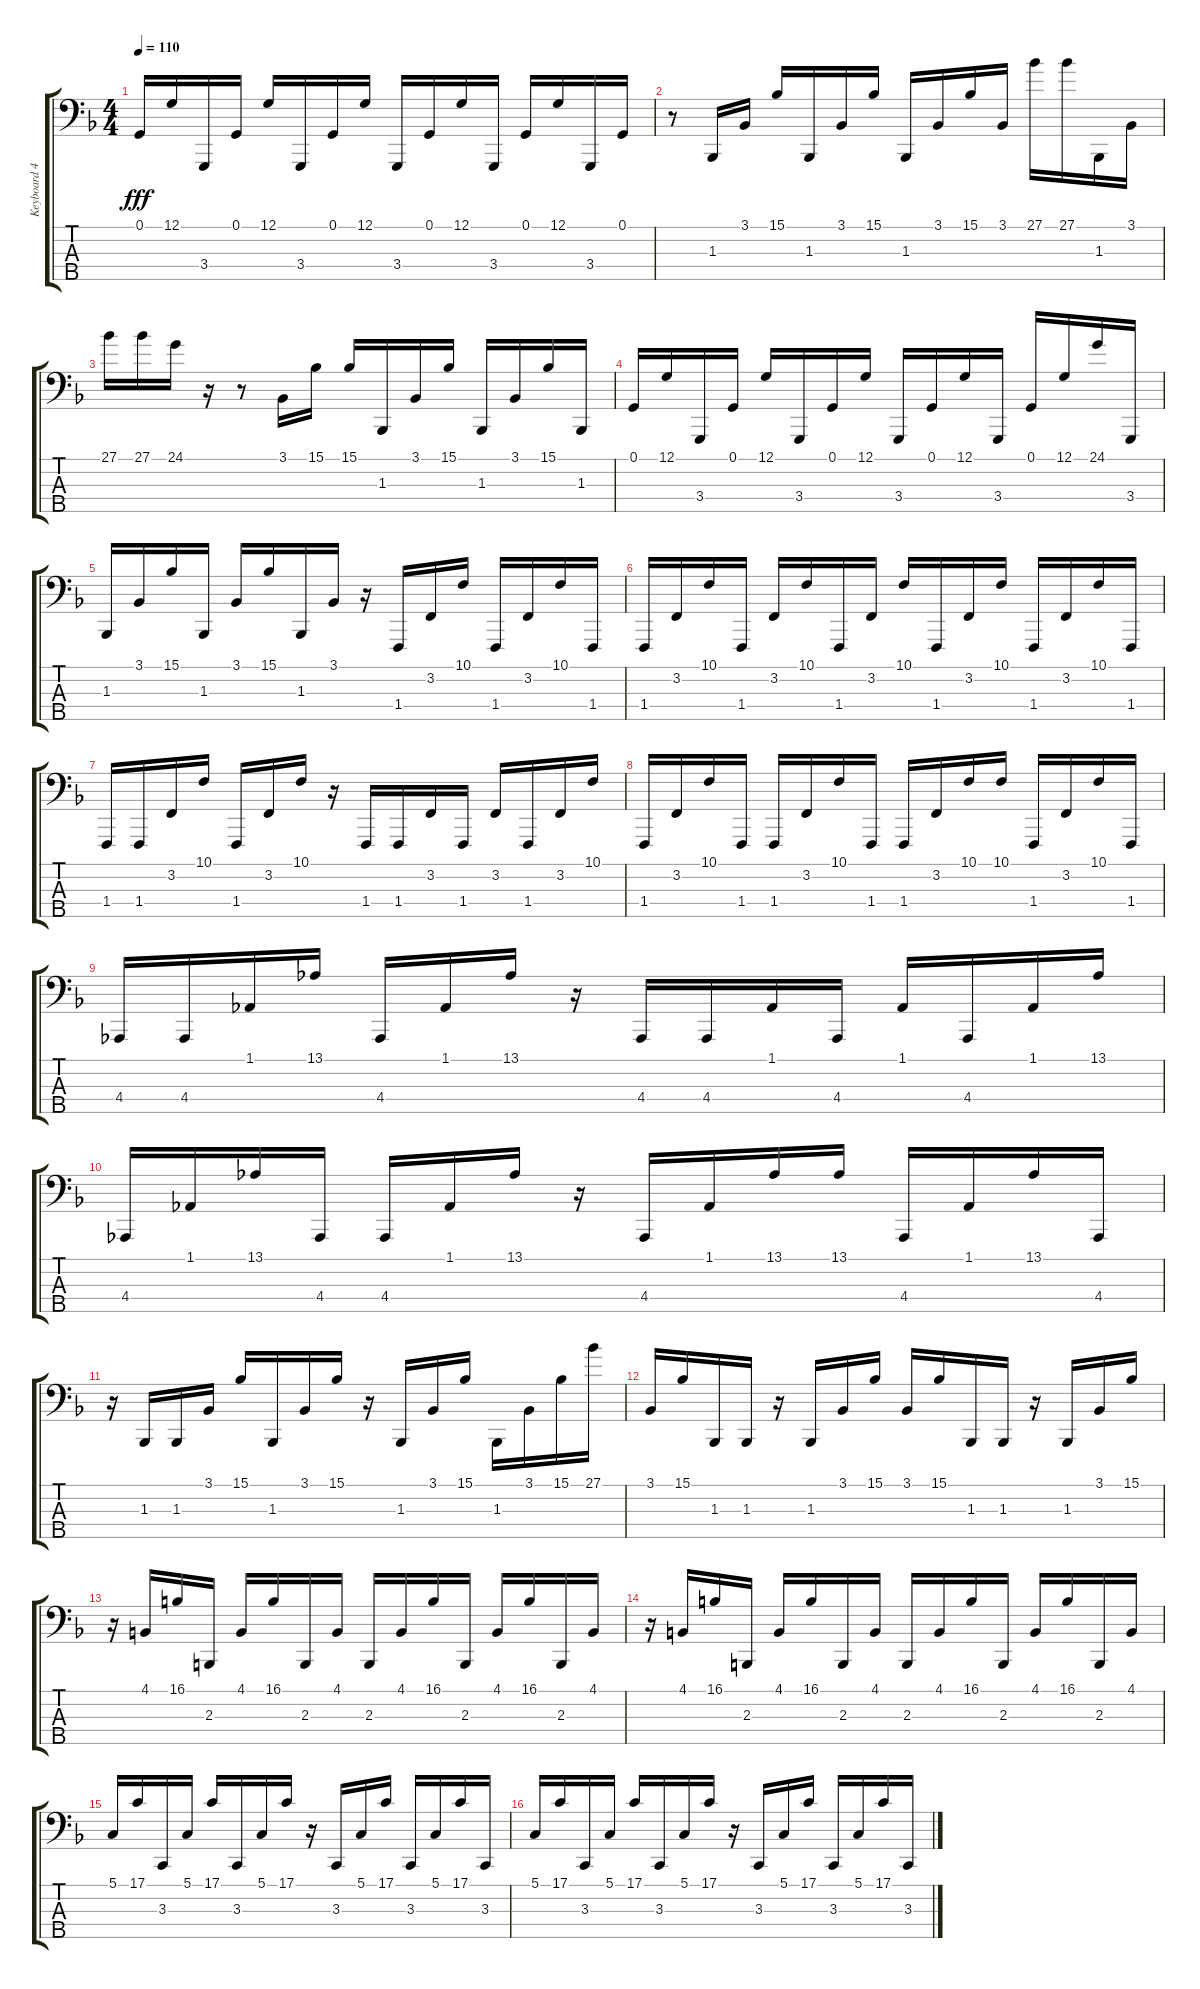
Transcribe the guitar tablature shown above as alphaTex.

\track ("Keyboard 4" "Keyboard 4") {instrument lead8bassandlead}
\staff {score tabs}
\tuning (G2 D2 A1 E1 B0) {hide}
\ts (4 4)
\tempo 110
\clef f4
\ks f
0.1.16{dy fff} 12.1.16 3.4.16 0.1.16 12.1.16 3.4.16 0.1.16 12.1.16 3.4.16 0.1.16 12.1.16 3.4.16 0.1.16 12.1.16 3.4.16 0.1.16 |
r.8 1.3.16 3.1.16 15.1.16 1.3.16 3.1.16 15.1.16 1.3.16 3.1.16 15.1.16 3.1.16 27.1.16 27.1.16 1.3.16 3.1.16 |
27.1.16 27.1.16 24.1.16 r.16 r.8 3.1.16 15.1.16 15.1.16 1.3.16 3.1.16 15.1.16 1.3.16 3.1.16 15.1.16 1.3.16 |
0.1.16 12.1.16 3.4.16 0.1.16 12.1.16 3.4.16 0.1.16 12.1.16 3.4.16 0.1.16 12.1.16 3.4.16 0.1.16 12.1.16 24.1.16 3.4.16 |
1.3.16 3.1.16 15.1.16 1.3.16 3.1.16 15.1.16 1.3.16 3.1.16 r.16 1.4.16 3.2.16 10.1.16 1.4.16 3.2.16 10.1.16 1.4.16 |
1.4.16 3.2.16 10.1.16 1.4.16 3.2.16 10.1.16 1.4.16 3.2.16 10.1.16 1.4.16 3.2.16 10.1.16 1.4.16 3.2.16 10.1.16 1.4.16 |
1.4.16 1.4.16 3.2.16 10.1.16 1.4.16 3.2.16 10.1.16 r.16 1.4.16 1.4.16 3.2.16 1.4.16 3.2.16 1.4.16 3.2.16 10.1.16 |
1.4.16 3.2.16 10.1.16 1.4.16 1.4.16 3.2.16 10.1.16 1.4.16 1.4.16 3.2.16 10.1.16 10.1.16 1.4.16 3.2.16 10.1.16 1.4.16 |
4.4.16 4.4.16 1.1.16 13.1.16 4.4.16 1.1.16 13.1.16 r.16 4.4.16 4.4.16 1.1.16 4.4.16 1.1.16 4.4.16 1.1.16 13.1.16 |
4.4.16 1.1.16 13.1.16 4.4.16 4.4.16 1.1.16 13.1.16 r.16 4.4.16 1.1.16 13.1.16 13.1.16 4.4.16 1.1.16 13.1.16 4.4.16 |
r.16 1.3.16 1.3.16 3.1.16 15.1.16 1.3.16 3.1.16 15.1.16 r.16 1.3.16 3.1.16 15.1.16 1.3.16 3.1.16 15.1.16 27.1.16 |
3.1.16 15.1.16 1.3.16 1.3.16 r.16 1.3.16 3.1.16 15.1.16 3.1.16 15.1.16 1.3.16 1.3.16 r.16 1.3.16 3.1.16 15.1.16 |
r.16 4.1.16 16.1.16 2.3.16 4.1.16 16.1.16 2.3.16 4.1.16 2.3.16 4.1.16 16.1.16 2.3.16 4.1.16 16.1.16 2.3.16 4.1.16 |
r.16 4.1.16 16.1.16 2.3.16 4.1.16 16.1.16 2.3.16 4.1.16 2.3.16 4.1.16 16.1.16 2.3.16 4.1.16 16.1.16 2.3.16 4.1.16 |
5.1.16 17.1.16 3.3.16 5.1.16 17.1.16 3.3.16 5.1.16 17.1.16 r.16 3.3.16 5.1.16 17.1.16 3.3.16 5.1.16 17.1.16 3.3.16 |
5.1.16 17.1.16 3.3.16 5.1.16 17.1.16 3.3.16 5.1.16 17.1.16 r.16 3.3.16 5.1.16 17.1.16 3.3.16 5.1.16 17.1.16 3.3.16
